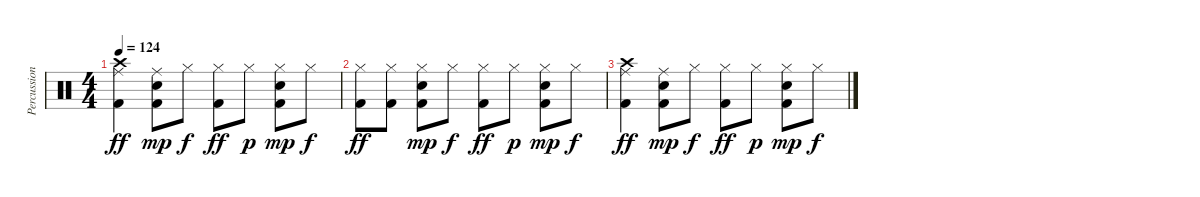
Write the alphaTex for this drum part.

\track ("Percussion" "Percussion") {instrument percussion}
\staff {score}
\articulation defaults
\ts (4 4)
\tempo 124
\clef neutral
\ks c
("Ride (middle)" "Crash high (hit)" "Kick (hit) 2").4{dy ff} ("Ride (middle)" "Snare (hit) 2" "Kick (hit) 2").8{dy mp} "Hi-Hat (closed)".8{dy f} ("Hi-Hat (closed)" "Kick (hit) 2").8{dy ff} "Hi-Hat (closed)".8{dy p} ("Hi-Hat (closed)" "Snare (hit) 2" "Kick (hit) 2").8{dy mp} "Hi-Hat (closed)".8{dy f} |
("Hi-Hat (closed)" "Kick (hit) 2").8{dy ff} ("Hi-Hat (closed)" "Kick (hit) 2").8 ("Hi-Hat (closed)" "Snare (hit) 2" "Kick (hit) 2").8{dy mp} "Hi-Hat (closed)".8{dy f} ("Hi-Hat (closed)" "Kick (hit) 2").8{dy ff} "Hi-Hat (closed)".8{dy p} ("Hi-Hat (closed)" "Snare (hit) 2" "Kick (hit) 2").8{dy mp} "Hi-Hat (closed)".8{dy f} |
("Ride (middle)" "Crash high (hit)" "Kick (hit) 2").4{dy ff} ("Ride (middle)" "Snare (hit) 2" "Kick (hit) 2").8{dy mp} "Hi-Hat (closed)".8{dy f} ("Hi-Hat (closed)" "Kick (hit) 2").8{dy ff} "Hi-Hat (closed)".8{dy p} ("Hi-Hat (closed)" "Snare (hit) 2" "Kick (hit) 2").8{dy mp} "Hi-Hat (closed)".8{dy f}
